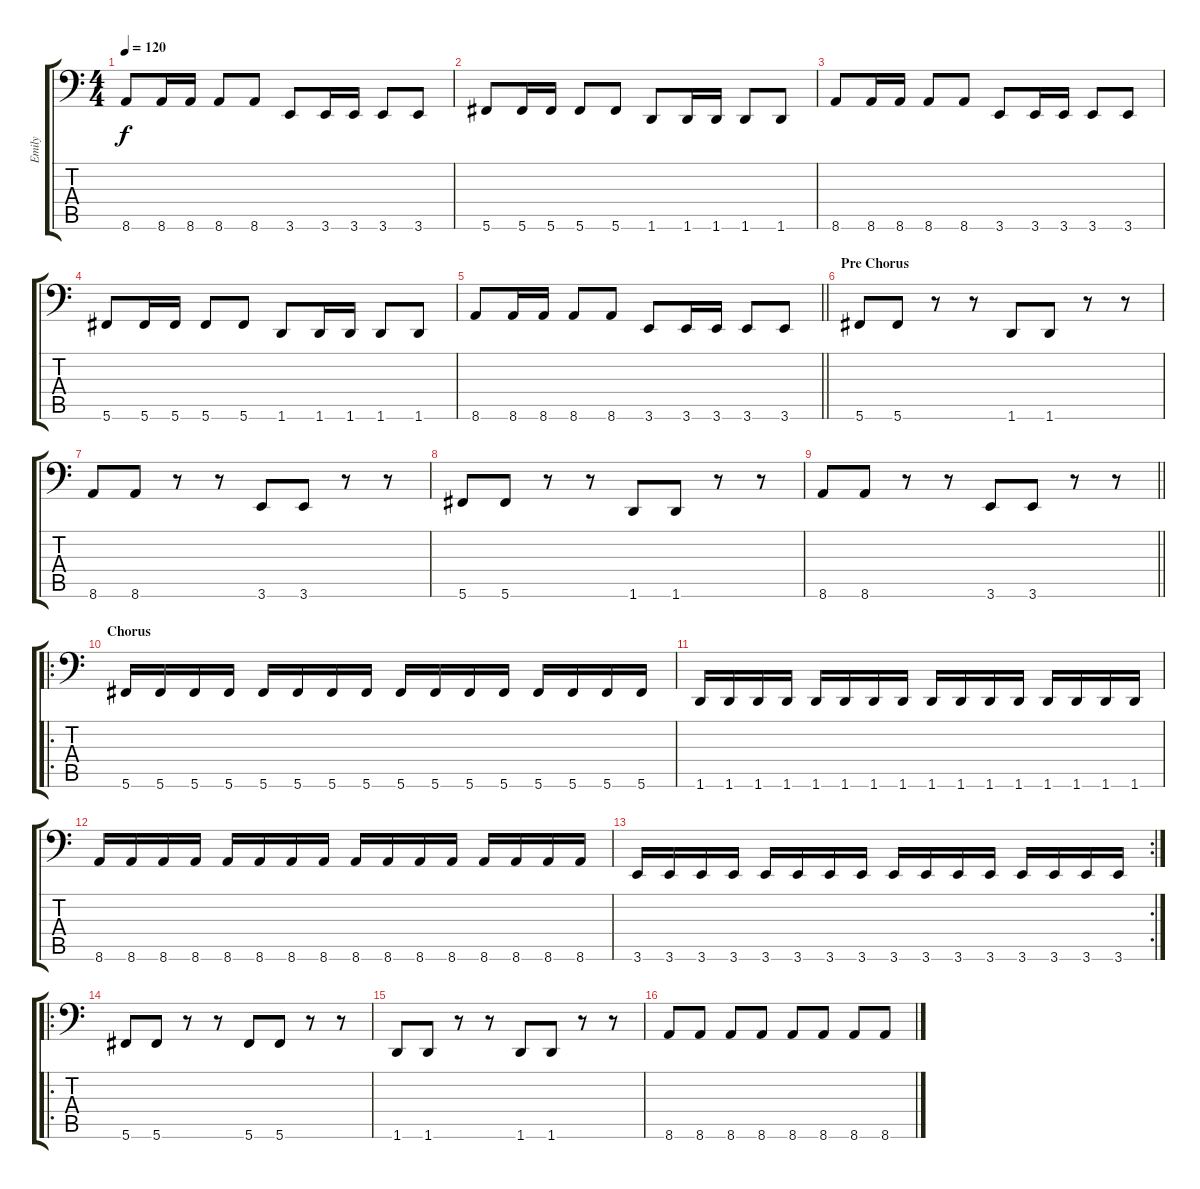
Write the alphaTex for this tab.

\track ("Emily" "Emily") {instrument electricbasspick}
\staff {score tabs}
\tuning (Eb3 Bb2 Gb2 Db2 Ab1 Db1) {hide}
\ts (4 4)
\tempo 120
\clef f4
\ks c
8.6.8{dy f} 8.6.16 8.6.16 8.6.8 8.6.8 3.6.8 3.6.16 3.6.16 3.6.8 3.6.8 |
5.6.8 5.6.16 5.6.16 5.6.8 5.6.8 1.6.8 1.6.16 1.6.16 1.6.8 1.6.8 |
8.6.8 8.6.16 8.6.16 8.6.8 8.6.8 3.6.8 3.6.16 3.6.16 3.6.8 3.6.8 |
5.6.8 5.6.16 5.6.16 5.6.8 5.6.8 1.6.8 1.6.16 1.6.16 1.6.8 1.6.8 |
\barLineRight lightlight
8.6.8 8.6.16 8.6.16 8.6.8 8.6.8 3.6.8 3.6.16 3.6.16 3.6.8 3.6.8 |
\section ("" "Pre Chorus")
5.6.8 5.6.8 r.8 r.8 1.6.8 1.6.8 r.8 r.8 |
8.6.8 8.6.8 r.8 r.8 3.6.8 3.6.8 r.8 r.8 |
5.6.8 5.6.8 r.8 r.8 1.6.8 1.6.8 r.8 r.8 |
\barLineRight lightlight
8.6.8 8.6.8 r.8 r.8 3.6.8 3.6.8 r.8 r.8 |
\ro
\section ("" "Chorus")
5.6.16 5.6.16 5.6.16 5.6.16 5.6.16 5.6.16 5.6.16 5.6.16 5.6.16 5.6.16 5.6.16 5.6.16 5.6.16 5.6.16 5.6.16 5.6.16 |
1.6.16 1.6.16 1.6.16 1.6.16 1.6.16 1.6.16 1.6.16 1.6.16 1.6.16 1.6.16 1.6.16 1.6.16 1.6.16 1.6.16 1.6.16 1.6.16 |
8.6.16 8.6.16 8.6.16 8.6.16 8.6.16 8.6.16 8.6.16 8.6.16 8.6.16 8.6.16 8.6.16 8.6.16 8.6.16 8.6.16 8.6.16 8.6.16 |
\rc 2
3.6.16 3.6.16 3.6.16 3.6.16 3.6.16 3.6.16 3.6.16 3.6.16 3.6.16 3.6.16 3.6.16 3.6.16 3.6.16 3.6.16 3.6.16 3.6.16 |
\ro
5.6.8 5.6.8 r.8 r.8 5.6.8 5.6.8 r.8 r.8 |
1.6.8 1.6.8 r.8 r.8 1.6.8 1.6.8 r.8 r.8 |
8.6.8 8.6.8 8.6.8 8.6.8 8.6.8 8.6.8 8.6.8 8.6.8
